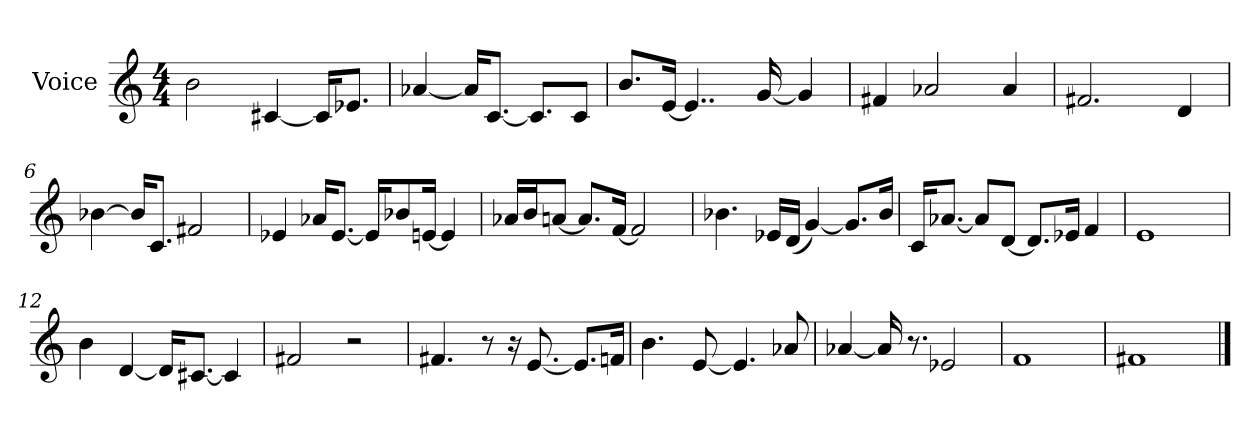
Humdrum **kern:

**kern
*part1
*staff1
*I"Voice
*I'Voice
*clefG2
*M4/4
=1
2b\
[<4c#X/
16c#/KL]
8.e-X/J
=2
[<4a-X/
16a-/KL]
[<8.c/J
8.c/L]
8c/J
=3
8.b/L
[<16e/Jk
4..e/]
[<16g/
4g/]
=4
4f#X/
2a-X/
4a-/
=5
2.f#X/
4d/
=6
[>4b-X\
16b-/KL]
8.c/J
2f#X/
=7
4e-X/
16a-X/KL
[<8.e-/J
16e-/KL]
8b-X/
[<16en/Jk
4e/]
!!LO:LB:g=z
=8
16a-X/LL
16b/J
[<8an/J
8.a/L]
[<16f/Jk
2f/]
=9
4.b-X\
16e-X/LL
(>16d/JJ
[<4g/)
8.g/L]
16b-/Jk
=10
16c/KL
[<8.a-X/J
8a-/L]
[<8d/J
8.d/L]
16e-X/Jk
4f/
=11
1e
=12
4b\
[<4d/
16d/KL]
[<8.c#X/J
4c#/]
=13
2f#X/
2rcc
=14
4.f#X/
8r
16ra
[<8.e/
8.e/L]
16fn/Jk
!!LO:LB:g=z
=15
4.b\
[<8e/
4.e/]
8a-X/
=16
[<4a-X/
16a-/]
8.r
2e-X/
=17
1f
=18
1f#X
==
*-
